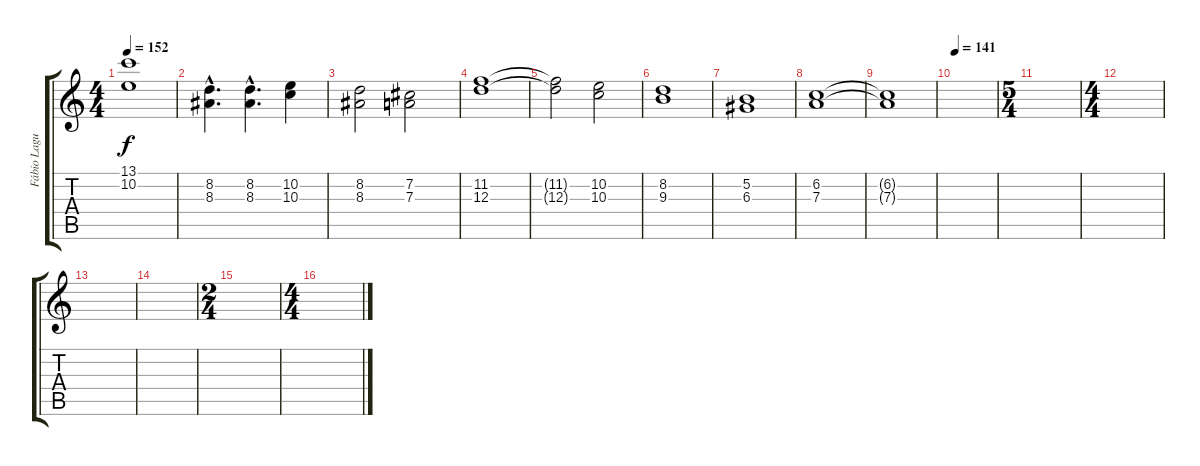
\track ("Fábio Laguna" "Fábio Lagu") {instrument stringensemble1}
\staff {score tabs}
\tuning (B4 Gb4 D4 A3 E3 B2) {hide}
\ts (4 4)
\tempo 152
\clef g2
\ks c
(13.1{t} 10.2{t}).1{dy f} |
(8.2{hac} 8.3{hac}).4{d} (8.2{hac} 8.3{hac}).4{d} (10.2 10.3).4 |
(8.2 8.3).2 (7.2 7.3).2 |
(11.2 12.3).1 |
(11.2{t} 12.3{t}).2 (10.2 10.3).2 |
(8.2 9.3).1 |
(5.2 6.3).1 |
(6.2 7.3).1 |
(6.2{t} 7.3{t}).1 |
\tempo 141
|
\ts (5 4)
|
\ts (4 4)
|
|
|
\ts (2 4)
|
\ts (4 4)
